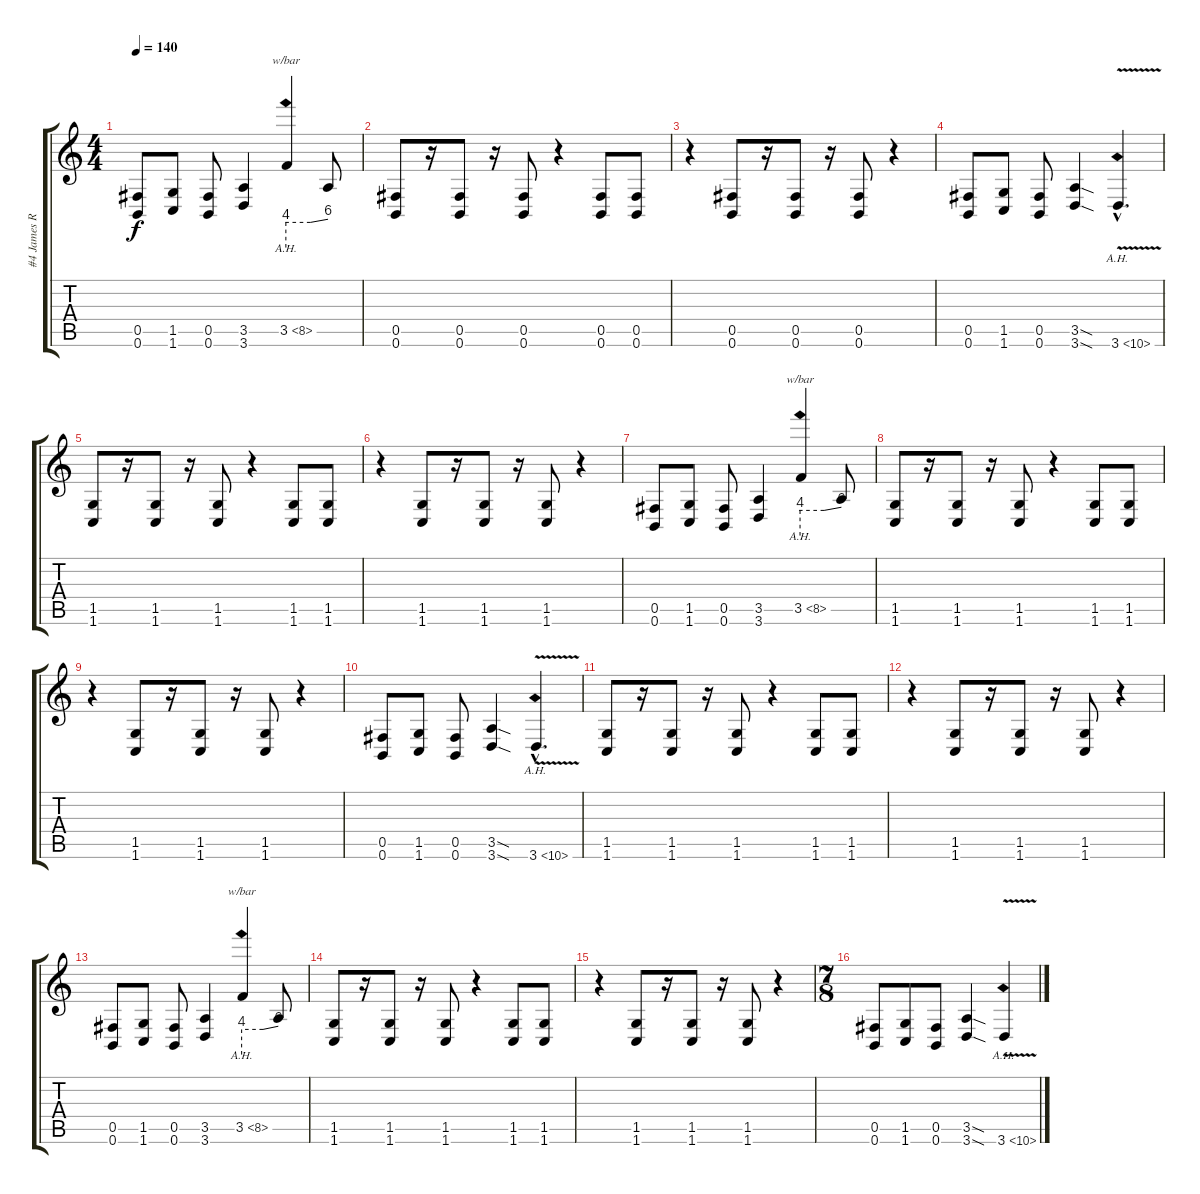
\track ("#4 James Root - 2nd Guitar" "#4 James R") {instrument distortionguitar}
\staff {score tabs}
\tuning (Db4 Ab3 E3 B2 Gb2 B1) {hide}
\ts (4 4)
\tempo 140
\clef g2
\ks c
(0.5 0.6).8{dy f} (1.5 1.6).8 (0.5 0.6).8 (3.5 3.6).4 3.5{ah 5}.4{tbe (custom default 0 16 35 16 60 24)} 3.5{t}.8 |
(0.5 0.6).8 r.16 (0.5 0.6).8 r.16 (0.5 0.6).8 r.4 (0.5 0.6).8 (0.5 0.6).8 |
r.4 (0.5 0.6).8 r.16 (0.5 0.6).8 r.16 (0.5 0.6).8 r.4 |
(0.5 0.6).8 (1.5 1.6).8 (0.5 0.6).8 (3.5{sod} 3.6{sod}).4 3.6{ah 7 v hac}.4{d} |
(1.5 1.6).8 r.16 (1.5 1.6).8 r.16 (1.5 1.6).8 r.4 (1.5 1.6).8 (1.5 1.6).8 |
r.4 (1.5 1.6).8 r.16 (1.5 1.6).8 r.16 (1.5 1.6).8 r.4 |
(0.5 0.6).8 (1.5 1.6).8 (0.5 0.6).8 (3.5 3.6).4 3.5{ah 5}.4{tbe (custom default 0 16 35 16 60 24)} 3.5{t}.8 |
(1.5 1.6).8 r.16 (1.5 1.6).8 r.16 (1.5 1.6).8 r.4 (1.5 1.6).8 (1.5 1.6).8 |
r.4 (1.5 1.6).8 r.16 (1.5 1.6).8 r.16 (1.5 1.6).8 r.4 |
(0.5 0.6).8 (1.5 1.6).8 (0.5 0.6).8 (3.5{sod} 3.6{sod}).4 3.6{ah 7 v hac}.4{d} |
(1.5 1.6).8 r.16 (1.5 1.6).8 r.16 (1.5 1.6).8 r.4 (1.5 1.6).8 (1.5 1.6).8 |
r.4 (1.5 1.6).8 r.16 (1.5 1.6).8 r.16 (1.5 1.6).8 r.4 |
(0.5 0.6).8 (1.5 1.6).8 (0.5 0.6).8 (3.5 3.6).4 3.5{ah 5}.4{tbe (custom default 0 16 35 16 60 24)} 3.5{t}.8 |
(1.5 1.6).8 r.16 (1.5 1.6).8 r.16 (1.5 1.6).8 r.4 (1.5 1.6).8 (1.5 1.6).8 |
r.4 (1.5 1.6).8 r.16 (1.5 1.6).8 r.16 (1.5 1.6).8 r.4 |
\ts (7 8)
(0.5 0.6).8 (1.5 1.6).8 (0.5 0.6).8 (3.5{sod} 3.6{sod}).4 3.6{ah 7 v}.4
